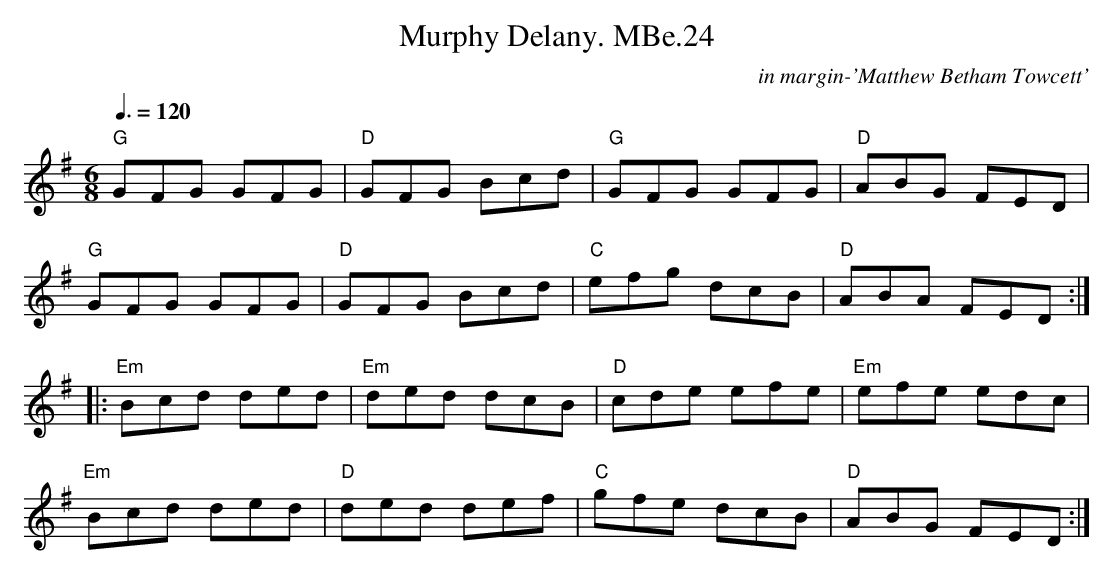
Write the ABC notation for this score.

X:1
T:Murphy Delany. MBe.24
M:6/8
L:1/8
Q:3/8=120
C:in margin-'Matthew Betham Towcett'
K:G
"G" GFG GFG| "D" GFG Bcd| "G" GFG GFG| "D" ABG FED|
"G" GFG GFG| "D" GFG Bcd| "C" efg dcB| "D" ABA FED:|
|: "Em" Bcd ded| "Em" ded dcB| "D" cde efe| "Em" efe edc|
"Em" Bcd ded| "D" ded def| "C" gfe dcB| "D" ABG FED:|
